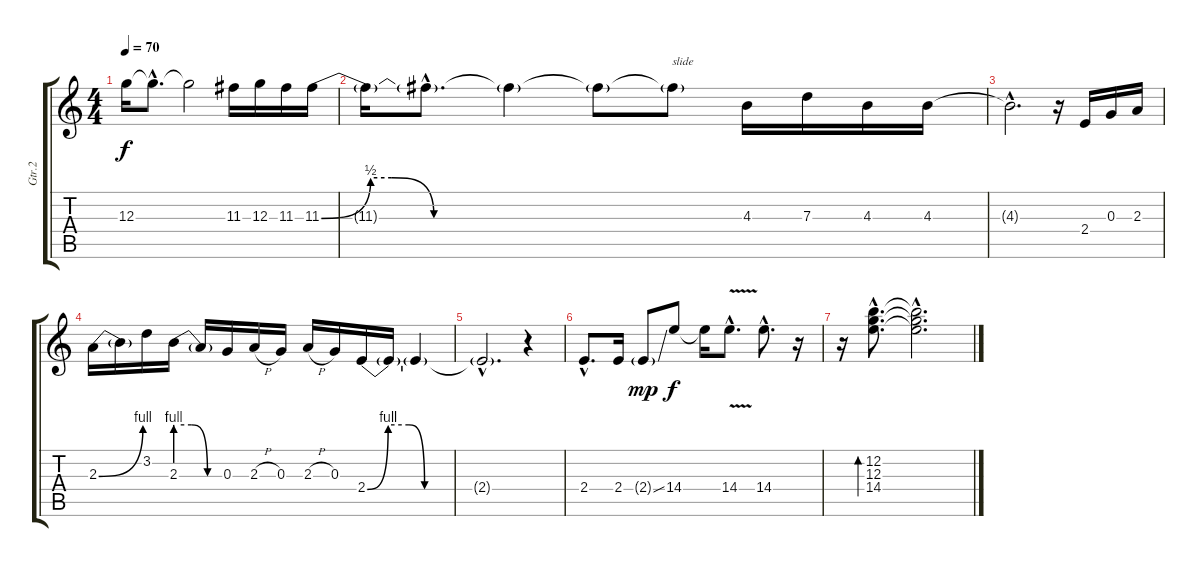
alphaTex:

\track ("Gtr.2" "Gtr.2") {instrument distortionguitar}
\staff {score tabs}
\tuning (E4 B3 G3 D3 A2 E2) {hide}
\ts (4 4)
\tempo 70
\clef g2
\ks c
12.3{t}.16{dy f} 12.3{hac t}.8{d} 12.3{t}.2 11.3.16 12.3.16 11.3.16 11.3{be (custom 0 0 7 2 10 2 16 0 40 0 60 0)}.16 |
11.3{t}.16 11.3{hac t}.8{d} 11.3{t}.4 11.3{t}.8 11.3{t}.8{txt "slide"} 4.3.16 7.3.16 4.3.16 4.3.16 |
4.3{hac t}.2{d} r.16 2.4.16 0.3.16 2.3.16 |
2.3{be (bend 0 0 60 4)}.16 2.3{t}.16 3.2.16 2.3{be (custom 0 4 20 4 40 0 60 0)}.16 2.3{t}.16 0.3.16 2.3{h}.16 0.3.16 2.3{h}.16 0.3.16 2.4{be (custom 0 0 8 4 16 4 22 0 60 0)}.16 2.4{t}.16 2.4{t}.4 |
2.4{hac t}.2{d} r.4 |
2.4{hac}.8{d} 2.4.16 2.4{ss g}.8{dy mp} 14.4.8{dy f} 14.4{t}.16 14.4{v hac}.8{d} 14.4{hac}.8{d} r.16 |
r.16 (12.2{hac} 12.3{hac} 14.4{hac}).8{d bd 480} (12.2{hac t} 12.3{hac t} 14.4{hac t}).2{d}
